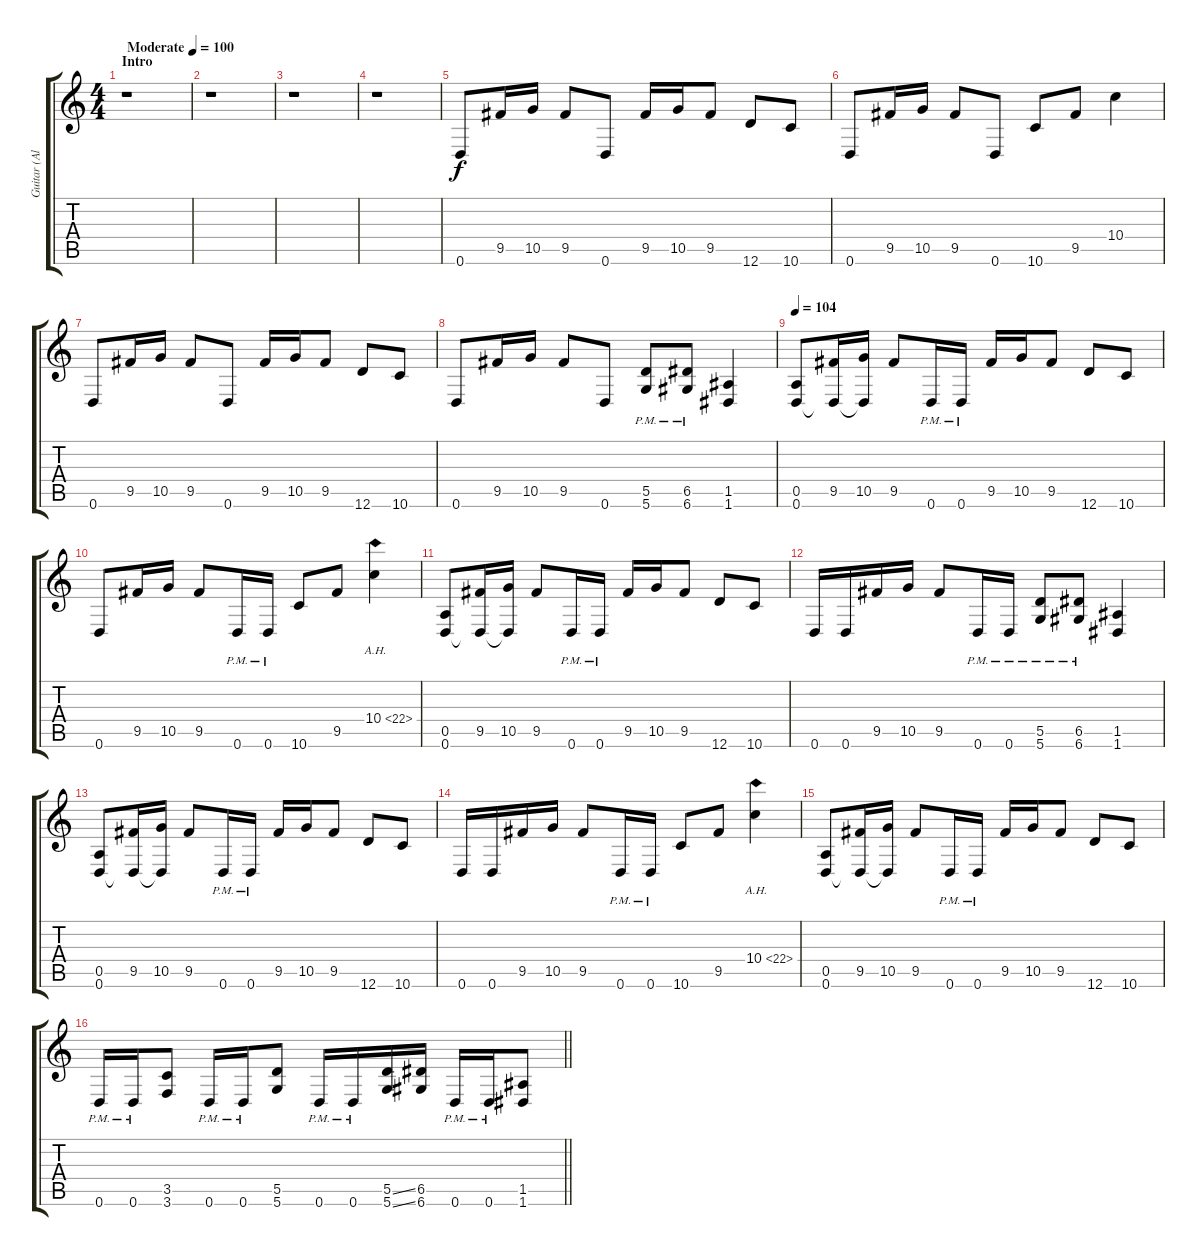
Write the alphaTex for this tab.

\track ("Guitar (Alternate tuning : Drop D)" "Guitar (Al") {instrument electricguitarjazz}
\staff {score tabs}
\tuning (E4 B3 G3 D3 A2 D2) {hide}
\ts (4 4)
\section ("" "Intro")
\tempo (100 "Moderate")
\clef g2
\ks c
r.1{dy f instrument electricguitarjazz} |
r.1 |
r.1 |
r.1 |
0.6.8 9.5.16 10.5.16 9.5.8 0.6.8 9.5.16 10.5.16 9.5.8 12.6.8 10.6.8 |
0.6.8 9.5.16 10.5.16 9.5.8 0.6.8 10.6.8 9.5.8 10.4.4 |
0.6.8 9.5.16 10.5.16 9.5.8 0.6.8 9.5.16 10.5.16 9.5.8 12.6.8 10.6.8 |
0.6.8 9.5.16 10.5.16 9.5.8 0.6.8 (5.5{pm} 5.6{pm}).8{instrument distortionguitar} (6.5{pm} 6.6{pm}).8 (1.5 1.6).4 |
\tempo 104
(0.5 0.6).8 (9.5 0.6{t}).16 (10.5 0.6{t}).16 9.5.8 0.6{pm}.16 0.6{pm}.16 9.5.16 10.5.16 9.5.8 12.6.8 10.6.8 |
0.6.8 9.5.16 10.5.16 9.5.8 0.6{pm}.16 0.6{pm}.16 10.6.8 9.5.8 10.4{ah 12}.4 |
(0.5 0.6).8 (9.5 0.6{t}).16 (10.5 0.6{t}).16 9.5.8 0.6{pm}.16 0.6{pm}.16 9.5.16 10.5.16 9.5.8 12.6.8 10.6.8 |
0.6.16 0.6.16 9.5.16 10.5.16 9.5.8 0.6{pm}.16 0.6{pm}.16 (5.5{pm} 5.6{pm}).8 (6.5{pm} 6.6{pm}).8 (1.5 1.6).4 |
(0.5 0.6).8 (9.5 0.6{t}).16 (10.5 0.6{t}).16 9.5.8 0.6{pm}.16 0.6{pm}.16 9.5.16 10.5.16 9.5.8 12.6.8 10.6.8 |
0.6.16 0.6.16 9.5.16 10.5.16 9.5.8 0.6{pm}.16 0.6{pm}.16 10.6.8 9.5.8 10.4{ah 12}.4 |
(0.5 0.6).8 (9.5 0.6{t}).16 (10.5 0.6{t}).16 9.5.8 0.6{pm}.16 0.6{pm}.16 9.5.16 10.5.16 9.5.8 12.6.8 10.6.8 |
\barLineRight lightlight
0.6{pm}.16 0.6{pm}.16 (3.5 3.6).8 0.6{pm}.16 0.6{pm}.16 (5.5 5.6).8 0.6{pm}.16 0.6{pm}.16 (5.5{ss} 5.6{ss}).16 (6.5 6.6).16 0.6{pm}.16 0.6{pm}.16 (1.5 1.6).8
